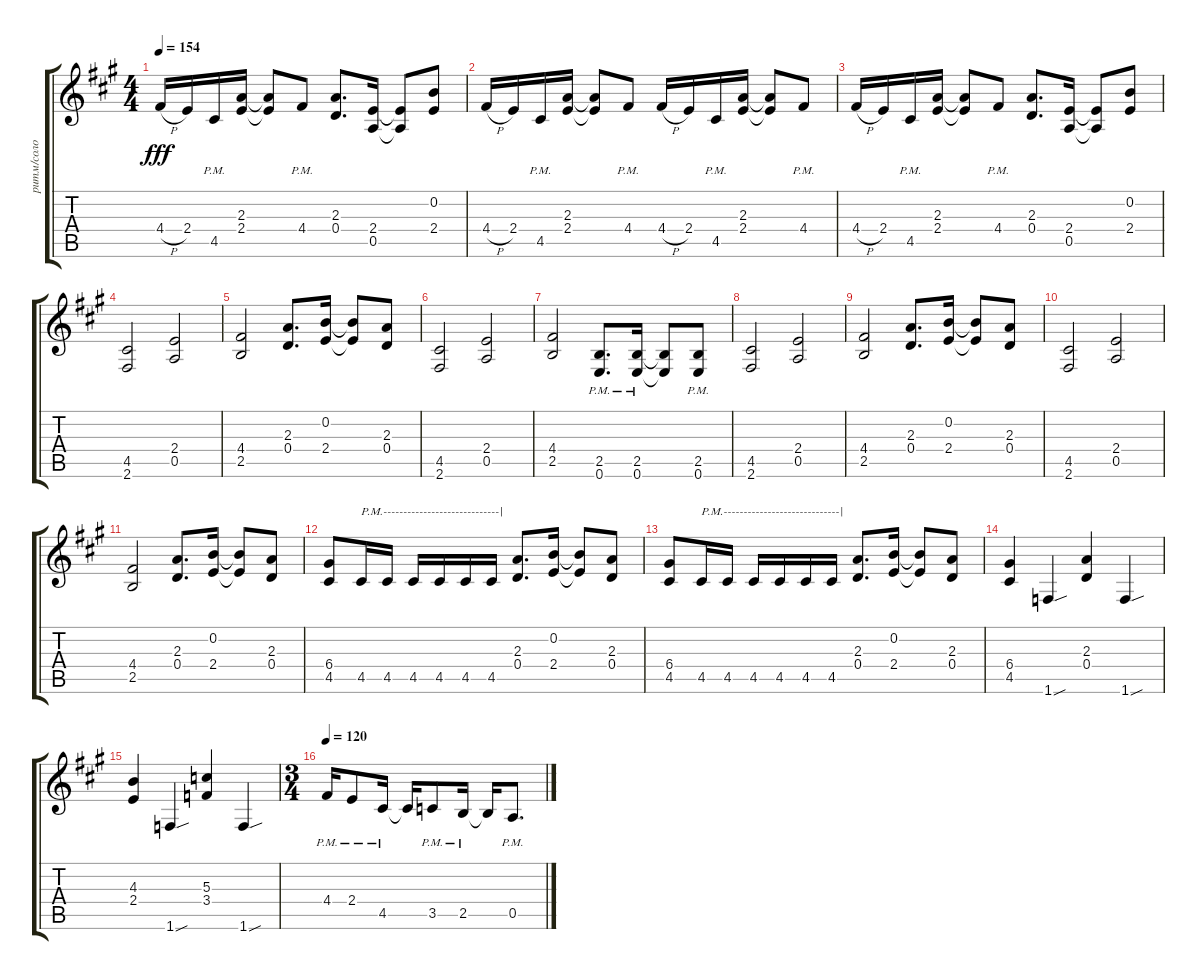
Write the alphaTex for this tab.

\track ("ритм/соло" "ритм/соло") {instrument overdrivenguitar}
\staff {score tabs}
\tuning (E4 B3 G3 D3 A2 E2) {hide}
\ts (4 4)
\tempo 154
\clef g2
\ks f#minor
4.4{h}.16{dy fff} 2.4.16 4.5{pm}.16 (2.3 2.4).16 (2.3{t} 2.4{t}).8 4.4{pm}.8 (2.3 0.4).8{d} (2.4 0.5).16 (2.4{t} 0.5{t}).8 (0.2 2.4).8 |
4.4{h}.16 2.4.16 4.5{pm}.16 (2.3 2.4).16 (2.3{t} 2.4{t}).8 4.4{pm}.8 4.4{h}.16 2.4.16 4.5{pm}.16 (2.3 2.4).16 (2.3{t} 2.4{t}).8 4.4{pm}.8 |
4.4{h}.16 2.4.16 4.5{pm}.16 (2.3 2.4).16 (2.3{t} 2.4{t}).8 4.4{pm}.8 (2.3 0.4).8{d} (2.4 0.5).16 (2.4{t} 0.5{t}).8 (0.2 2.4).8 |
(4.5 2.6).2 (2.4 0.5).2 |
(4.4 2.5).2 (2.3 0.4).8{d} (0.2 2.4).16 (0.2{t} 2.4{t}).8 (2.3 0.4).8 |
(4.5 2.6).2 (2.4 0.5).2 |
(4.4 2.5).2 (2.5{pm} 0.6{pm}).8{d} (2.5{pm} 0.6{pm}).16 (2.5{t} 0.6{t}).8 (2.5{pm} 0.6{pm}).8 |
(4.5 2.6).2 (2.4 0.5).2 |
(4.4 2.5).2 (2.3 0.4).8{d} (0.2 2.4).16 (0.2{t} 2.4{t}).8 (2.3 0.4).8 |
(4.5 2.6).2 (2.4 0.5).2 |
(4.4 2.5).2 (2.3 0.4).8{d} (0.2 2.4).16 (0.2{t} 2.4{t}).8 (2.3 0.4).8 |
(6.4 4.5).8 4.5.16{txt "P.M.-----------------------------|"} 4.5.16 4.5.16 4.5.16 4.5.16 4.5.16 (2.3 0.4).8{d} (0.2 2.4).16 (0.2{t} 2.4{t}).8 (2.3 0.4).8 |
(6.4 4.5).8 4.5.16{txt "P.M.-----------------------------|"} 4.5.16 4.5.16 4.5.16 4.5.16 4.5.16 (2.3 0.4).8{d} (0.2 2.4).16 (0.2{t} 2.4{t}).8 (2.3 0.4).8 |
(6.4 4.5).4 1.6{sou}.4 (2.3 0.4).4 1.6{sou}.4 |
(4.3 2.4).4 1.6{sou}.4 (5.3 3.4).4 1.6{sou}.4 |
\ts (3 4)
\tempo 120
4.4{pm}.16 2.4{pm}.8 4.5{pm}.16 4.5{t}.16 3.5{pm}.8 2.5{pm}.16 2.5{t}.16 0.5{pm}.8{d}
